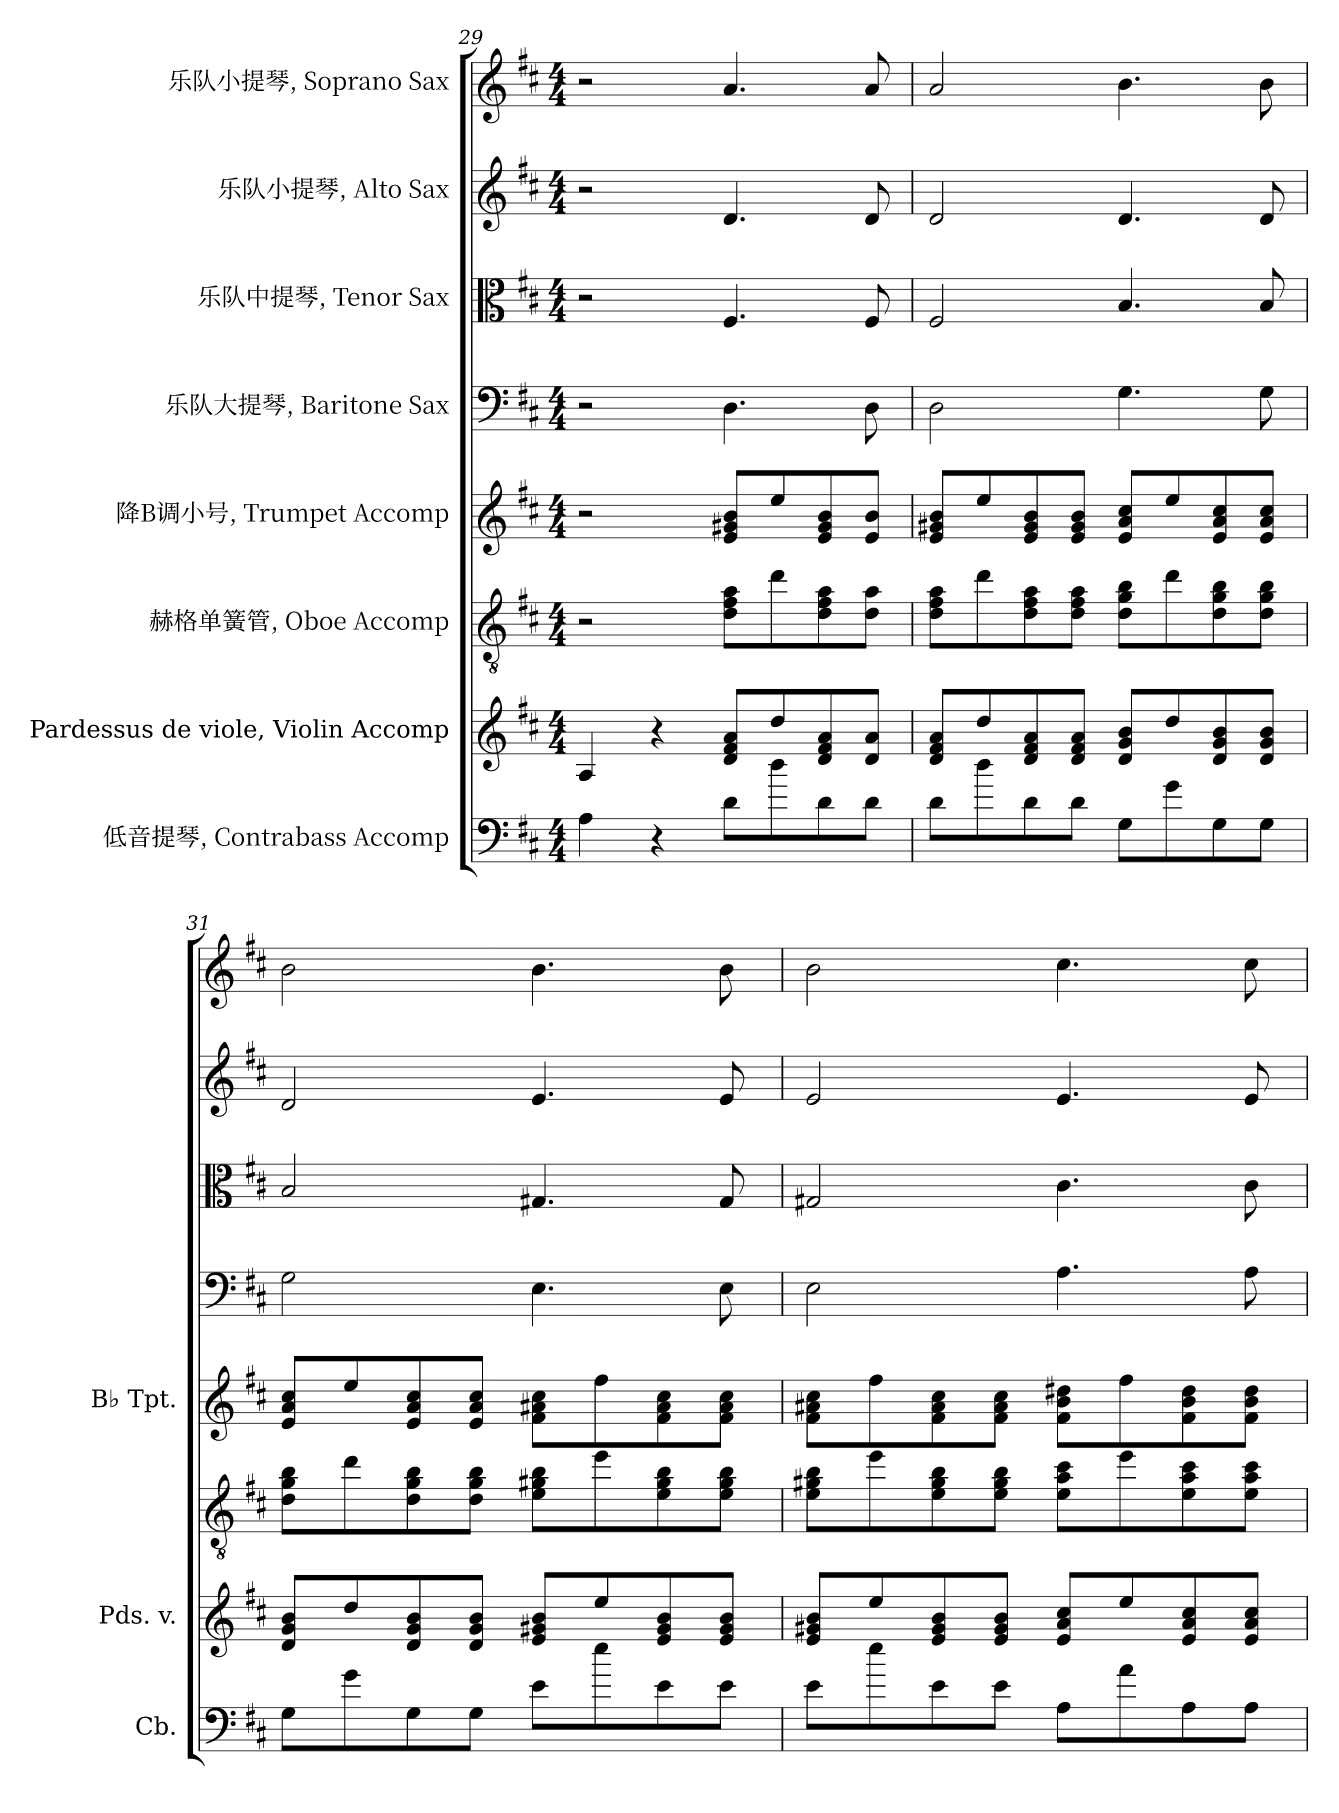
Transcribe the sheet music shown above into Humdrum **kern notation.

**kern	**kern	**kern	**kern	**kern	**kern	**kern	**kern
*part8	*part7	*part6	*part5	*part4	*part3	*part2	*part1
*staff8	*staff7	*staff6	*staff5	*staff4	*staff3	*staff2	*staff1
*I"低音提琴, Contrabass Accomp	*I"Pardessus de viole, Violin Accomp	*I"赫格单簧管, Oboe Accomp	*I"降B调小号, Trumpet Accomp	*I"乐队大提琴, Baritone Sax	*I"乐队中提琴, Tenor Sax	*I"乐队小提琴, Alto Sax	*I"乐队小提琴, Soprano Sax
*I'Cb.	*I'Pds. v.	*	*I'B♭ Tpt.	*	*	*	*
*clefF4	*clefG2	*clefGv2	*clefG2	*clefF4	*clefC3	*clefG2	*clefG2
*ITrd7c12	*	*	*ITrd1c2	*	*	*	*
*k[f#c#]	*k[f#c#]	*k[f#c#]	*k[]	*k[f#c#]	*k[f#c#]	*k[f#c#]	*k[f#c#]
*M4/4	*M4/4	*M4/4	*M4/4	*M4/4	*M4/4	*M4/4	*M4/4
=29	=29	=29	=29	=29	=29	=29	=29
4AA\	4A/	2r	2r	2r	2r	2r	2r
4r	4r	.	.	.	.	.	.
8D\L	8d/ 8f#/ 8a/L	8d\ 8f#\ 8a\L	8d/ 8f#X/ 8a/L	4.D\	4.F#/	4.d/	4.a/
8d\	8dd/	8dd\	8dd/	.	.	.	.
8D\	8d/ 8f#/ 8a/	8d\ 8f#\ 8a\	8d/ 8f#/ 8a/	.	.	.	.
8D\J	8d/ 8a/J	8d\ 8a\J	8d/ 8a/J	8D\	8F#/	8d/	8a/
!!LO:PB:g=z
=30	=30	=30	=30	=30	=30	=30	=30
8D\L	8d/ 8f#/ 8a/L	8d\ 8f#\ 8a\L	8d/ 8f#X/ 8a/L	2D\	2F#/	2d/	2a/
8d\	8dd/	8dd\	8dd/	.	.	.	.
8D\	8d/ 8f#/ 8a/	8d\ 8f#\ 8a\	8d/ 8f#/ 8a/	.	.	.	.
8D\J	8d/ 8f#/ 8a/J	8d\ 8f#\ 8a\J	8d/ 8f#/ 8a/J	.	.	.	.
8GG\L	8d/ 8g/ 8b/L	8d\ 8g\ 8b\L	8d/ 8g/ 8b/L	4.G\	4.B/	4.d/	4.b\
8G\	8dd/	8dd\	8dd/	.	.	.	.
8GG\	8d/ 8g/ 8b/	8d\ 8g\ 8b\	8d/ 8g/ 8b/	.	.	.	.
8GG\J	8d/ 8g/ 8b/J	8d\ 8g\ 8b\J	8d/ 8g/ 8b/J	8G\	8B/	8d/	8b\
=31	=31	=31	=31	=31	=31	=31	=31
8GG\L	8d/ 8g/ 8b/L	8d\ 8g\ 8b\L	8d/ 8g/ 8b/L	2G\	2B/	2d/	2b\
8G\	8dd/	8dd\	8dd/	.	.	.	.
8GG\	8d/ 8g/ 8b/	8d\ 8g\ 8b\	8d/ 8g/ 8b/	.	.	.	.
8GG\J	8d/ 8g/ 8b/J	8d\ 8g\ 8b\J	8d/ 8g/ 8b/J	.	.	.	.
8E\L	8e/ 8g#X/ 8b/L	8e\ 8g#X\ 8b\L	8e\ 8g#X\ 8b\L	4.E\	4.G#X/	4.e/	4.b\
8e\	8ee/	8ee\	8ee\	.	.	.	.
8E\	8e/ 8g#/ 8b/	8e\ 8g#\ 8b\	8e\ 8g#\ 8b\	.	.	.	.
8E\J	8e/ 8g#/ 8b/J	8e\ 8g#\ 8b\J	8e\ 8g#\ 8b\J	8E\	8G#/	8e/	8b\
=32	=32	=32	=32	=32	=32	=32	=32
8E\L	8e/ 8g#X/ 8b/L	8e\ 8g#X\ 8b\L	8e\ 8g#X\ 8b\L	2E\	2G#X/	2e/	2b\
8e\	8ee/	8ee\	8ee\	.	.	.	.
8E\	8e/ 8g#/ 8b/	8e\ 8g#\ 8b\	8e\ 8g#\ 8b\	.	.	.	.
8E\J	8e/ 8g#/ 8b/J	8e\ 8g#\ 8b\J	8e\ 8g#\ 8b\J	.	.	.	.
8AA\L	8e/ 8a/ 8cc#/L	8e\ 8a\ 8cc#\L	8e\ 8a\ 8cc#X\L	4.A\	4.c#\	4.e/	4.cc#\
8A\	8ee/	8ee\	8ee\	.	.	.	.
8AA\	8e/ 8a/ 8cc#/	8e\ 8a\ 8cc#\	8e\ 8a\ 8cc#\	.	.	.	.
8AA\J	8e/ 8a/ 8cc#/J	8e\ 8a\ 8cc#\J	8e\ 8a\ 8cc#\J	8A\	8c#\	8e/	8cc#\
=	=	=	=	=	=	=	=
*-	*-	*-	*-	*-	*-	*-	*-
